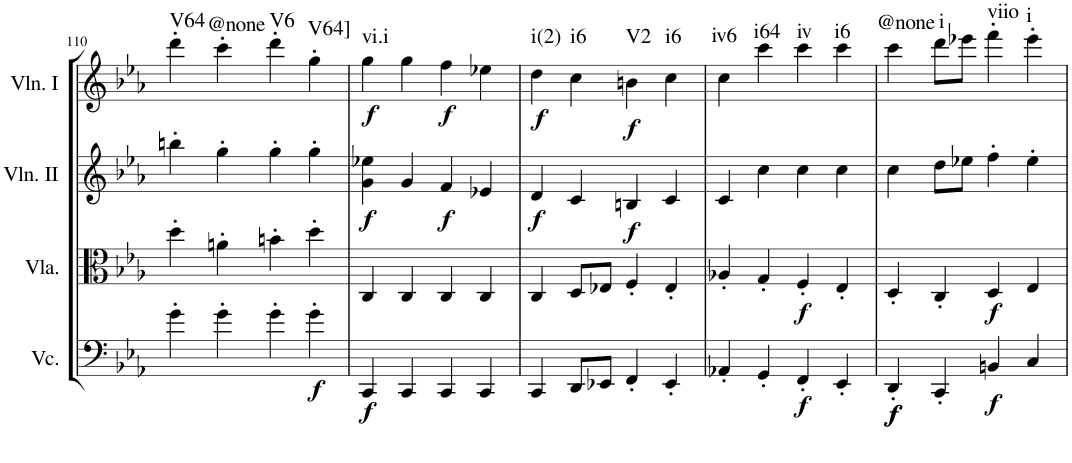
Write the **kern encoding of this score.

**kern	**dynam	**kern	**dynam	**kern	**dynam	**kern	**dynam	**harte
*part4	*part4	*part3	*part3	*part2	*part2	*part1	*part1	*part1
*staff4	*staff4	*staff3	*staff3	*staff2	*staff2	*staff1	*staff1	*
*I"Violoncello	*	*I"Viola	*	*I"Violin II	*	*I"Violin I	*	*
*I'Vc.	*	*I'Vla.	*	*I'Vln. II	*	*I'Vln. I	*	*
!!LO:PB:g=z
*clefF4	*	*clefC3	*	*clefG2	*	*clefG2	*	*
*k[b-e-a-]	*	*k[b-e-a-]	*	*k[b-e-a-]	*	*k[b-e-a-]	*	*
*M2/2	*	*M2/2	*	*M2/2	*	*M2/2	*	*
*met(c|)	*	*met(c|)	*	*met(c|)	*	*met(c|)	*	*
=110	=110	=110	=110	=110	=110	=110	=110	=110
!	!	!	!	!	!	!	!	!LO:H:kt=V64
4g'\	.	4dd'\	.	4bbn'\	.	4ddd'\	.	N
!	!	!	!	!	!	!	!	!LO:H:kt=@none
4g'\	.	4an'\	.	4gg'\	.	4ccc'\	.	N
!	!	!	!	!	!	!	!	!LO:H:kt=V6
4g'\	.	4bn'\	.	4gg'\	.	4ddd'\	.	N
!	!LO:DY:b	!	!	!	!	!	!	!LO:H:kt=V64]
4g'\	f	4dd'\	.	4gg'\	.	4gg'\	.	N
=111	=111	=111	=111	=111	=111	=111	=111	=111
!	!LO:DY:b	!	!	!	!LO:DY:b	!	!LO:DY:b	!LO:H:kt=vi.i
4CC/	f	4C/	.	4g\ 4ee-X\	f	4gg\	f	N
4CC/	.	4C/	.	4g/	.	4gg\	.	.
!	!	!	!	!	!LO:DY:b	!	!LO:DY:b	!
4CC/	.	4C/	.	4f/	f	4ff\	f	.
4CC/	.	4C/	.	4e-X/	.	4ee-X\	.	.
=112	=112	=112	=112	=112	=112	=112	=112	=112
!	!	!	!	!	!LO:DY:b	!	!LO:DY:b	!LO:H:kt=i(2)
4CC/	.	4C/	.	4d/	f	4dd\	f	N
!	!	!	!	!	!	!	!	!LO:H:kt=i6
8DD/L	.	8D/L	.	4c/	.	4cc\	.	N
8EE-X/J	.	8E-X/J	.	.	.	.	.	.
!	!	!	!	!	!LO:DY:b	!	!LO:DY:b	!LO:H:kt=V2
4FF'/	.	4F'/	.	4Bn/	f	4bn\	f	N
!	!	!	!	!	!	!	!	!LO:H:kt=i6
4EE-'/	.	4E-'/	.	4c/	.	4cc\	.	N
=113	=113	=113	=113	=113	=113	=113	=113	=113
!	!	!	!	!	!	!	!	!LO:H:kt=iv6
4AA-X'/	.	4A-X'/	.	4c/	.	4cc\	.	N
!	!	!	!	!	!	!	!	!LO:H:kt=i64
4GG'/	.	4G'/	.	4cc\	.	4ccc\	.	N
!	!LO:DY:b	!	!LO:DY:b	!	!	!	!	!LO:H:kt=iv
4FF'/	f	4F'/	f	4cc\	.	4ccc\	.	N
!	!	!	!	!	!	!	!	!LO:H:kt=i6
4EE-'/	.	4E-'/	.	4cc\	.	4ccc\	.	N
=114	=114	=114	=114	=114	=114	=114	=114	=114
!	!LO:DY:b	!	!	!	!	!	!	!
!	!LO:DY:n=1:b	!	!	!	!	!	!	!LO:H:kt=@none
4DD'/	f f	4D'/	.	4cc\	.	4ccc\	.	N
!	!	!	!	!	!	!	!	!LO:H:kt=i
4CC'/	.	4C'/	.	8dd\L	.	8ddd\L	.	N
.	.	.	.	8ee-X\J	.	8eee-X\J	.	.
!	!LO:DY:n=2:b	!	!LO:DY:b	!	!	!	!	!LO:H:kt=viio
4BBn/	f	4D/	f	4ff'\	.	4fff'\	.	N
!	!	!	!	!	!	!	!	!LO:H:kt=i
4C/	.	4E-/	.	4ee-'\	.	4eee-'\	.	N
=	=	=	=	=	=	=	=	=
*-	*-	*-	*-	*-	*-	*-	*-	*-
